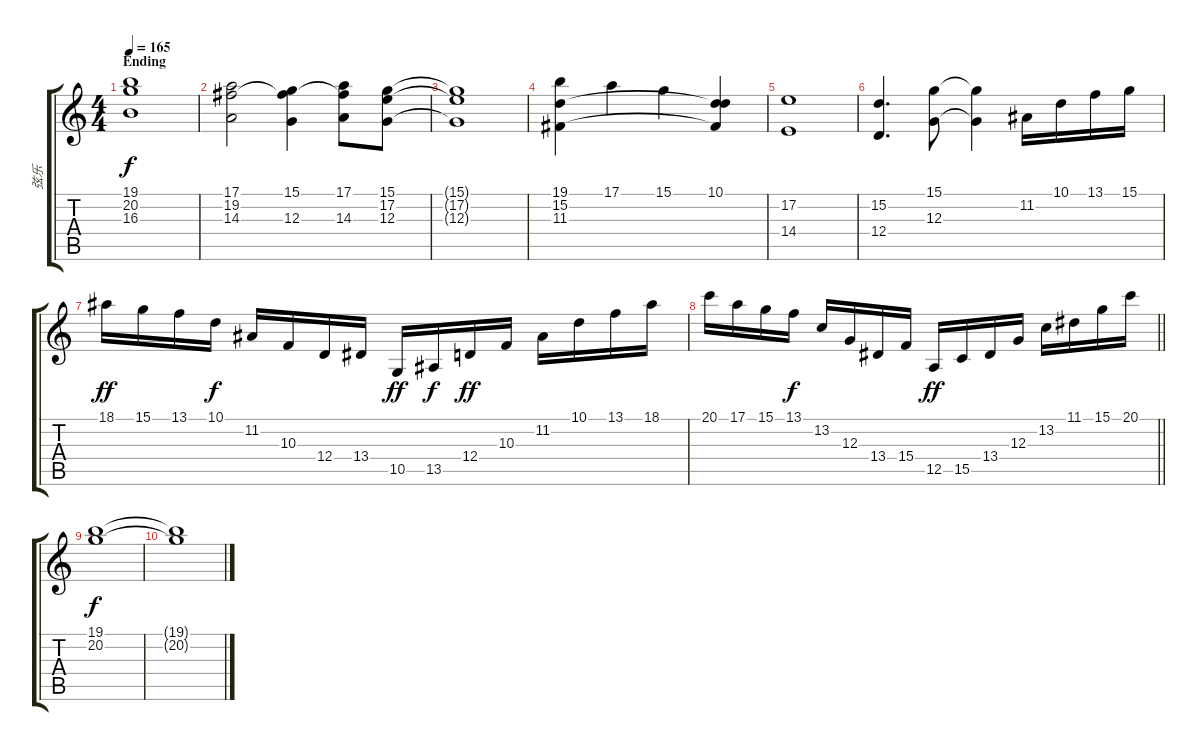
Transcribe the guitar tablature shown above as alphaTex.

\track ("弦乐" "弦乐") {instrument stringensemble1}
\staff {score tabs}
\tuning (E4 B3 G3 D3 A2 E2) {hide}
\ts (4 4)
\section ("" "Ending")
\tempo 165
\clef g2
\ks c
(19.1 20.2 16.3).1{dy f} |
(17.1 19.2 14.3).2 (15.1 19.2{t} 12.3).4 (17.1 19.2{t} 14.3).8 (15.1 17.2 12.3).8 |
(15.1{t} 17.2{t} 12.3{t}).1 |
(19.1 15.2 11.3).4 17.1.4 15.1.4 (10.1 15.2{t} 11.3{t}).4 |
(17.2 14.4).1 |
(15.2 12.4).4{d} (15.1 12.3).8 (15.1{t} 12.3{t}).4 11.2.16 10.1.16 13.1.16 15.1.16 |
18.1.16{dy ff} 15.1.16 13.1.16 10.1.16{dy f} 11.2.16 10.3.16 12.4.16 13.4.16 10.5.16{dy ff} 13.5.16{dy f} 12.4.16{dy ff} 10.3.16 11.2.16 10.1.16 13.1.16 18.1.16 |
\barLineRight lightlight
20.1.16 17.1.16 15.1.16 13.1.16{dy f} 13.2.16 12.3.16 13.4.16 15.4.16 12.5.16{dy ff} 15.5.16 13.4.16 12.3.16 13.2.16 11.1.16 15.1.16 20.1.16 |
(19.1 20.2).1{dy f} |
(19.1{t} 20.2{t}).1
